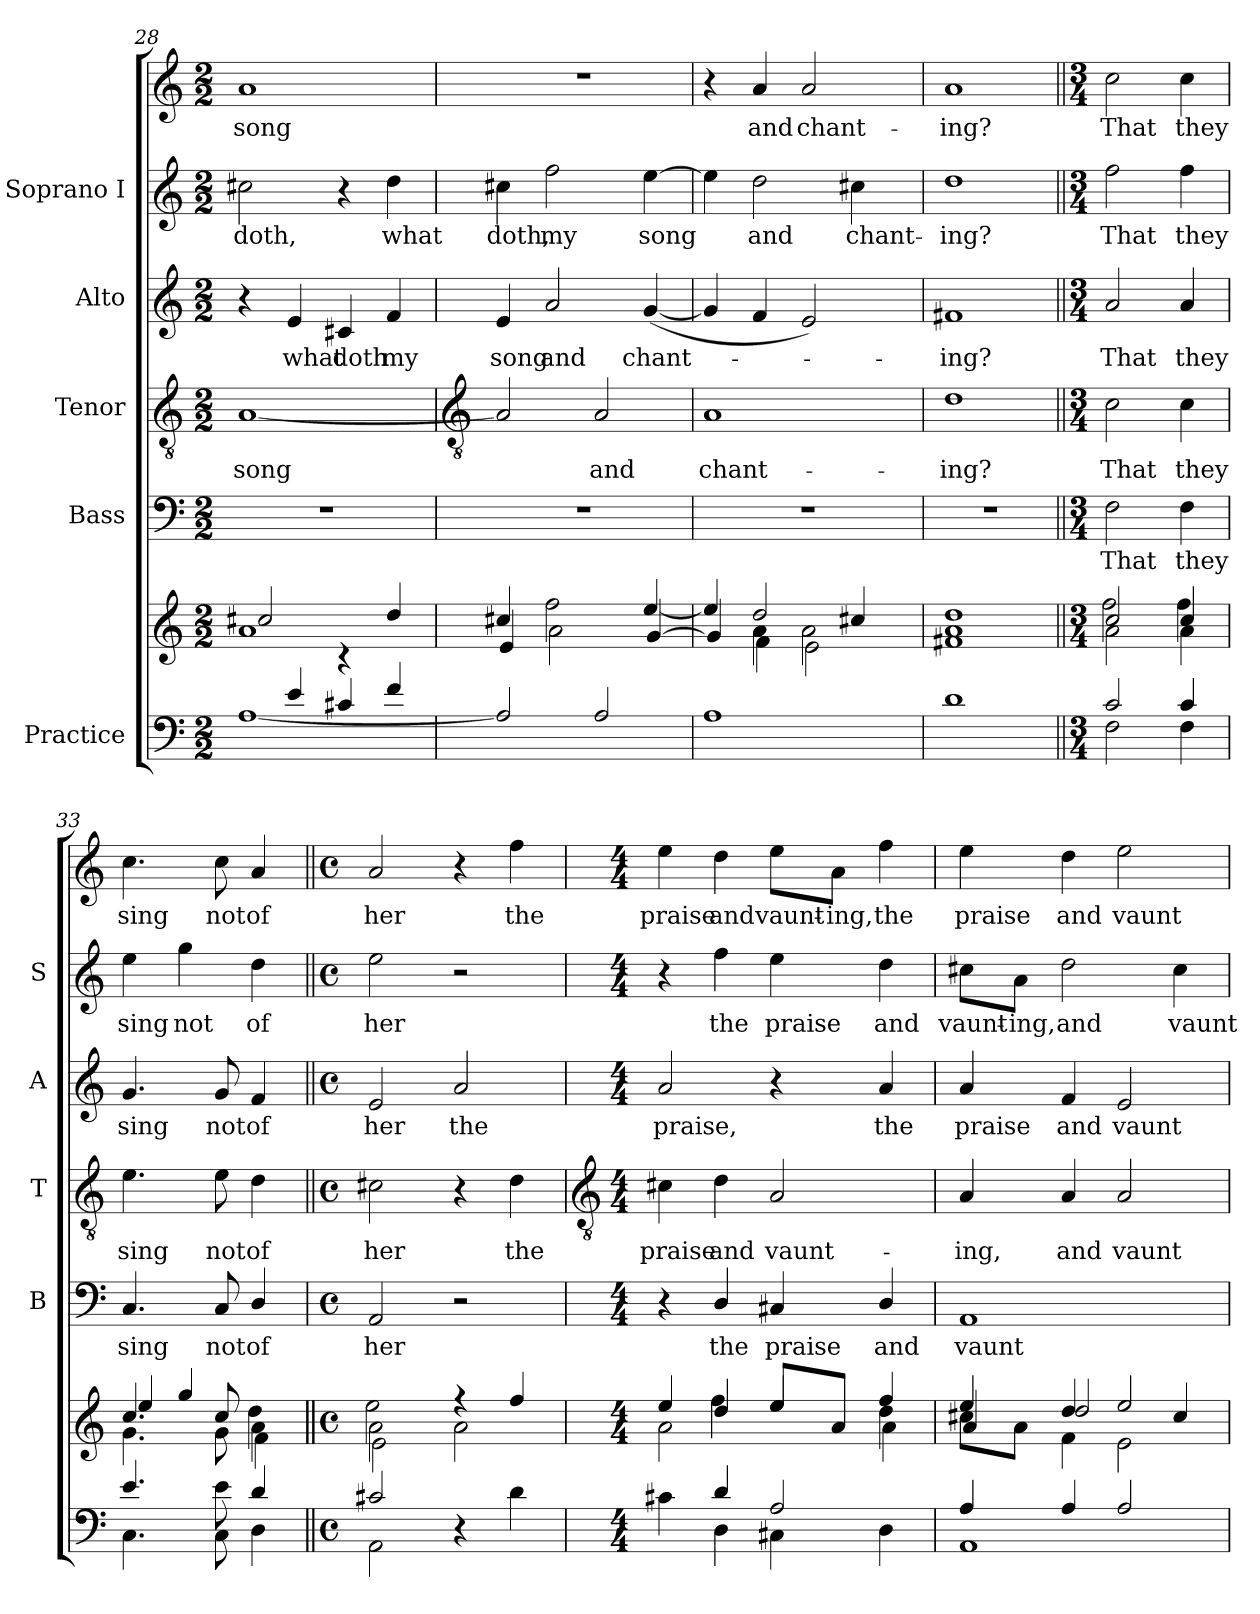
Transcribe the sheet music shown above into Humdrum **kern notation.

**kern	**kern	**kern	**text	**kern	**text	**kern	**text	**kern	**text	**kern	**text
*part5	*part5	*part4	*part4	*part3	*part3	*part2	*part2	*part1	*part1	*part1	*part1
*staff7	*staff6	*staff5	*staff5	*staff4	*staff4	*staff3	*staff3	*staff2	*staff2	*staff1	*staff1
*I"Practice	*	*I"Bass	*	*I"Tenor	*	*I"Alto	*	*I"Soprano I	*	*	*
*	*	*I'B	*	*I'T	*	*I'A	*	*I'S	*	*	*
*clefF4	*clefG2	*clefF4	*	*clefGv2	*	*clefG2	*	*clefG2	*	*clefG2	*
*k[]	*k[]	*k[]	*	*k[]	*	*k[]	*	*k[]	*	*k[]	*
*C:	*C:	*C:	*	*C:	*	*C:	*	*C:	*	*C:	*
*M2/2	*M2/2	*M2/2	*	*M2/2	*	*M2/2	*	*M2/2	*	*M2/2	*
=28	=28	=28	=28	=28	=28	=28	=28	=28	=28	=28	=28
*^	*^	*	*	*	*	*	*	*	*	*	*
*	*^	*	*^	*	*	*	*	*	*	*	*	*	*
!	!	!	!	!	!	!	!	!	!LO:LY:b	!	!	!	!LO:LY:b	!	!LO:LY:b
4ryy	[1A\	1ryy	1a	2cc#X/	4ryy	1r	.	[1A	song	4r	.	2cc#X	doth,	1a	song
!	!	!	!	!	!	!	!	!	!	!	!LO:LY:b	!	!	!	!
4e/	.	.	.	.	2.ryy	.	.	.	.	4e	what	.	.	.	.
!	!	!	!	!	!	!	!	!	!	!	!LO:LY:b	!	!	!	!
4c#X/	.	.	.	4r	.	.	.	.	.	4c#X	doth	4r	.	.	.
!	!	!	!	!	!	!	!	!	!	!	!LO:LY:b	!	!LO:LY:b	!	!
4f/	.	.	.	4dd/	.	.	.	.	.	4f	my	4dd	what	.	.
*v	*v	*v	*	*	*	*	*	*	*	*	*	*	*	*	*
!!LO:LB:g=z
=29	=29	=29	=29	=29	=29	=29	=29	=29	=29	=29	=29	=29	=29
*	*	*	*	*	*	*clefGv2	*	*	*	*	*	*	*
*^	*	*	*	*	*	*	*	*	*	*	*	*	*
!	!	!	!	!	!	!	!	!	!	!LO:LY:b	!	!LO:LY:b	!	!
2A]	1ryy	1ryy	4cc#X/	4e	1r	.	2A]	.	4e	song	4cc#X	doth,	1r	.
!	!	!	!	!	!	!	!	!	!	!LO:LY:b	!	!LO:LY:b	!	!
.	.	.	2ff\	2a\	.	.	.	.	2a	and	2ff	my	.	.
!	!	!	!	!	!	!	!	!LO:LY:b	!	!	!	!	!	!
2A	.	.	.	.	.	.	2A	and	.	.	.	.	.	.
!	!	!	!	!	!	!	!	!	!	!LO:LY:b	!	!LO:LY:b	!	!
.	.	.	[4ee/	[4g	.	.	.	.	(<[4g	chant-	[4ee	song	.	.
=30	=30	=30	=30	=30	=30	=30	=30	=30	=30	=30	=30	=30	=30	=30
!	!	!	!	!	!	!	!	!LO:LY:b	!	!	!	!	!	!
1A	1ryy	4ryy	4ee/]	4g]	1r	.	1A	chant-	4g]	.	4ee]	.	4r	.
!	!	!	!	!	!	!	!	!	!	!	!	!LO:LY:b	!	!LO:LY:b
.	.	4a\	2dd/	4f\	.	.	.	.	4f	.	2dd	-and	4a	and
!	!	!	!	!	!	!	!	!	!	!	!	!	!	!LO:LY:b
.	.	2a\	.	2e\	.	.	.	.	2e)	.	.	.	2a	chant-
!	!	!	!	!	!	!	!	!	!	!	!	!LO:LY:b	!	!
.	.	.	4cc#X/	.	.	.	.	.	.	.	4cc#X	chant-	.	.
=31	=31	=31	=31	=31	=31	=31	=31	=31	=31	=31	=31	=31	=31	=31
!	!	!	!	!	!	!	!	!LO:LY:b	!	!LO:LY:b	!	!LO:LY:b	!	!LO:LY:b
1d	1ryy	1a	1dd	1f#X	1r	.	1d	-ing?	1f#X	ing?	1dd	ing?	1a	-ing?
=32||	=32||	=32||	=32||	=32||	=32||	=32||	=32||	=32||	=32||	=32||	=32||	=32||	=32||	=32||
*M3/4	*	*M3/4	*	*	*M3/4	*	*M3/4	*	*M3/4	*	*M3/4	*	*M3/4	*
!	!	!	!	!	!	!LO:LY:b	!	!LO:LY:b	!	!LO:LY:b	!	!LO:LY:b	!	!LO:LY:b
2c	2F	2cc	2ff	2a\	2F	That	2c	That	2a	That	2ff	That	2cc	That
!	!	!	!	!	!	!LO:LY:b	!	!LO:LY:b	!	!LO:LY:b	!	!LO:LY:b	!	!LO:LY:b
4c	4F	4cc	4ff	4a\	4F	they	4c	they	4a	they	4ff	they	4cc	they
=33	=33	=33	=33	=33	=33	=33	=33	=33	=33	=33	=33	=33	=33	=33
!	!	!	!	!	!	!LO:LY:b	!	!LO:LY:b	!	!LO:LY:b	!	!LO:LY:b	!	!LO:LY:b
4.e	4.C\	4.cc	4ee/	4.g\	4.C	sing	4.e	sing	4.g	sing	4ee	sing	4.cc	sing
!	!	!	!	!	!	!	!	!	!	!	!	!LO:LY:b	!	!
.	.	.	4gg/	.	.	.	.	.	.	.	4gg	not	.	.
!	!	!	!	!	!	!LO:LY:b	!	!LO:LY:b	!	!LO:LY:b	!	!	!	!LO:LY:b
8e\	8C\	8cc	.	8g\	8C	not	8e	not	8g	not	.	.	8cc	not
!	!	!	!	!	!	!LO:LY:b	!	!LO:LY:b	!	!LO:LY:b	!	!LO:LY:b	!	!LO:LY:b
4d	4D\	4a\	4dd	4f\	4D/	of	4d	of	4f	of	4dd	of	4a	of
=34||	=34||	=34||	=34||	=34||	=34	=34||	=34||	=34||	=34||	=34||	=34||	=34||	=34||	=34||
*M4/4	*	*M4/4	*	*	*M4/4	*	*M4/4	*	*M4/4	*	*M4/4	*	*M4/4	*
*met(c)	*	*met(c)	*	*	*met(c)	*	*met(c)	*	*met(c)	*	*met(c)	*	*met(c)	*
!	!	!	!	!	!	!LO:LY:b	!	!LO:LY:b	!	!LO:LY:b	!	!LO:LY:b	!	!LO:LY:b
2c#X	2AA\	2a\	2ee	2e\	2AA	her	2c#X	her	2e	her	2ee	her	2a	her
!	!	!	!	!	!	!	!	!	!	!LO:LY:b	!	!	!	!
4r	2ryy	4r	2ryy	2a\	2r	.	4r	.	2a	the	2r	.	4r	.
!	!	!	!	!	!	!	!	!LO:LY:b	!	!	!	!	!	!LO:LY:b
4d	.	4ff/	.	.	.	.	4d	the	.	.	.	.	4ff	the
!!LO:LB:g=z
=35	=35	=35	=35	=35	=35	=35	=35	=35	=35	=35	=35	=35	=35	=35
*	*	*	*	*	*	*	*clefGv2	*	*	*	*	*	*	*
*M4/4	*	*M4/4	*	*	*M4/4	*	*M4/4	*	*M4/4	*	*M4/4	*	*M4/4	*
!	!	!	!	!	!	!	!	!LO:LY:b	!	!LO:LY:b	!	!	!	!LO:LY:b
4c#X	4ryy	4ee/	4ryy	2a\	4r	.	4c#X	praise	2a	praise,	4r	.	4ee	praise
!	!	!	!	!	!	!LO:LY:b	!	!LO:LY:b	!	!	!	!LO:LY:b	!	!LO:LY:b
4d	4D\	4dd	4ff	.	4D/	the	4d	and	.	.	4ff	the	4dd	and
!	!	!	!	!	!	!LO:LY:b	!	!LO:LY:b	!	!	!	!LO:LY:b	!	!LO:LY:b
2A/	4C#X\	8eeL	4ee/	4ryy	4C#X	praise	2A	vaunt-	4r	.	4ee	praise	8ee\L	vaunt-
!	!	!	!	!	!	!	!	!	!	!	!	!	!	!LO:LY:b
.	.	8aJ	.	.	.	.	.	.	.	.	.	.	8a\J	-ing,
!	!	!	!	!	!	!LO:LY:b	!	!	!	!LO:LY:b	!	!LO:LY:b	!	!LO:LY:b
.	4D\	4ff	4dd	4a\	4D/	and	.	.	4a	the	4dd	and	4ff	the
=36	=36	=36	=36	=36	=36	=36	=36	=36	=36	=36	=36	=36	=36	=36
!	!	!	!	!	!	!LO:LY:b	!	!LO:LY:b	!	!LO:LY:b	!	!LO:LY:b	!	!LO:LY:b
4A/	1AA	4ee/	8cc#XL	4a	1AA	vaunt-	4A	-ing,	4a	praise	8cc#X\L	-vaunt-	4ee	praise
!	!	!	!	!	!	!	!	!	!	!	!	!LO:LY:b	!	!
.	.	.	8aJ	.	.	.	.	.	.	.	8a\J	-ing,	.	.
!	!	!	!	!	!	!	!	!LO:LY:b	!	!LO:LY:b	!	!LO:LY:b	!	!LO:LY:b
4A/	.	4dd	2dd/	4f\	.	.	4A	and	4f	and	2dd	and	4dd	and
!	!	!	!	!	!	!	!	!LO:LY:b	!	!LO:LY:b	!	!	!	!LO:LY:b
2A/	.	2ee	.	2e\	.	.	2A	vaunt-	2e	vaunt-	.	.	2ee	vaunt-
!	!	!	!	!	!	!	!	!	!	!	!	!LO:LY:b	!	!
.	.	.	4cc#/	.	.	.	.	.	.	.	4cc#	vaunt-	.	.
*v	*v	*	*	*	*	*	*	*	*	*	*	*	*	*
*	*v	*v	*v	*	*	*	*	*	*	*	*	*	*
=	=	=	=	=	=	=	=	=	=	=	=
*-	*-	*-	*-	*-	*-	*-	*-	*-	*-	*-	*-
